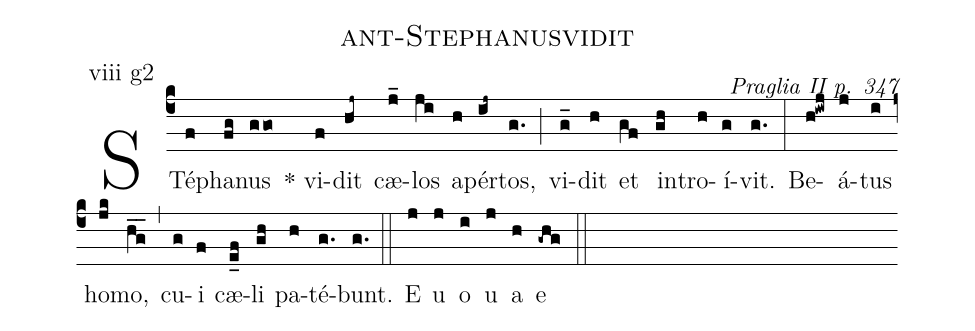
name: ant-Stephanusvidit;
commentary: Praglia II p. 347;
annotation: viii g2;
%%
(c4) STé(f)pha(fg)nus(ggo) ()* vi(f)dit(hj~) cæ(j_)los(ji) a(h)pér(ij~)tos,(g.) (;) vi(g_)dit(h) et(gf) in(gh)tro(h)í(g)vit.(g.) (:) Be(h!iwj)á(j)tus(i) ho(jk)mo,(hg__) (,) cu(g)i(f) cæ(e_f)li(gh) pa(h)té(g.)bunt.(g.) (::) E(j) u(j) o(i) u(j) a(h) e(-ghg) (::)
